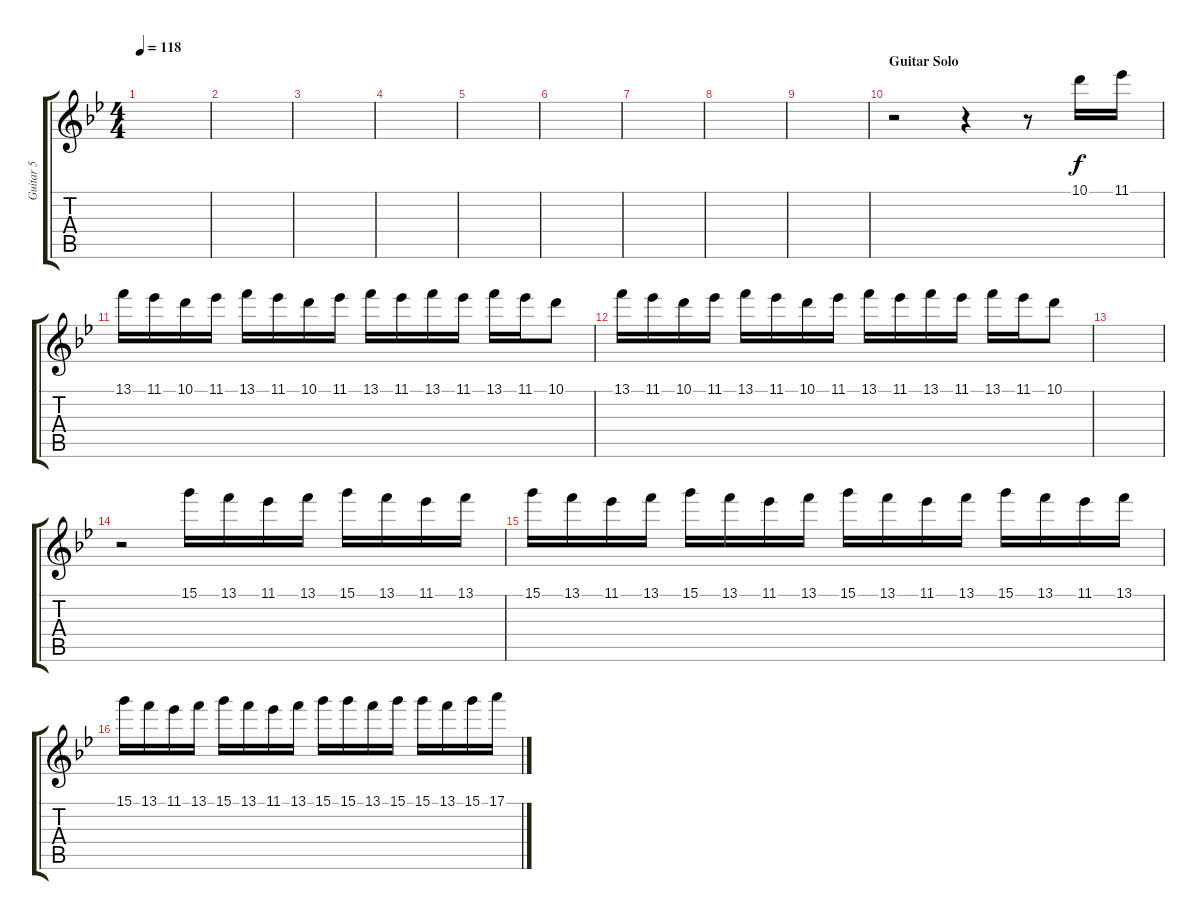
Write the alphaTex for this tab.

\track ("Guitar 5" "Guitar 5") {instrument overdrivenguitar}
\staff {score tabs}
\tuning (E4 B3 G3 D3 A2 E2) {hide}
\ts (4 4)
\tempo 118
\clef g2
\ks bb
|
|
|
|
|
|
|
|
|
\section ("" "Guitar Solo")
r.2 r.4 r.8 10.1.16{volume 4} 11.1.16{volume 9} |
13.1.16 11.1.16 10.1.16 11.1.16 13.1.16 11.1.16 10.1.16 11.1.16 13.1.16 11.1.16 13.1.16 11.1.16 13.1.16 11.1.16 10.1.8 |
13.1.16{volume 3} 11.1.16 10.1.16 11.1.16 13.1.16 11.1.16 10.1.16 11.1.16 13.1.16 11.1.16 13.1.16 11.1.16 13.1.16 11.1.16 10.1.8 |
|
r.2 15.1.16 13.1.16 11.1.16 13.1.16 15.1.16 13.1.16 11.1.16 13.1.16 |
15.1.16 13.1.16 11.1.16 13.1.16 15.1.16 13.1.16 11.1.16 13.1.16 15.1.16 13.1.16 11.1.16 13.1.16 15.1.16 13.1.16 11.1.16 13.1.16 |
15.1.16 13.1.16 11.1.16 13.1.16 15.1.16 13.1.16 11.1.16 13.1.16 15.1.16 15.1.16 13.1.16 15.1.16 15.1.16 13.1.16 15.1.16 17.1.16
